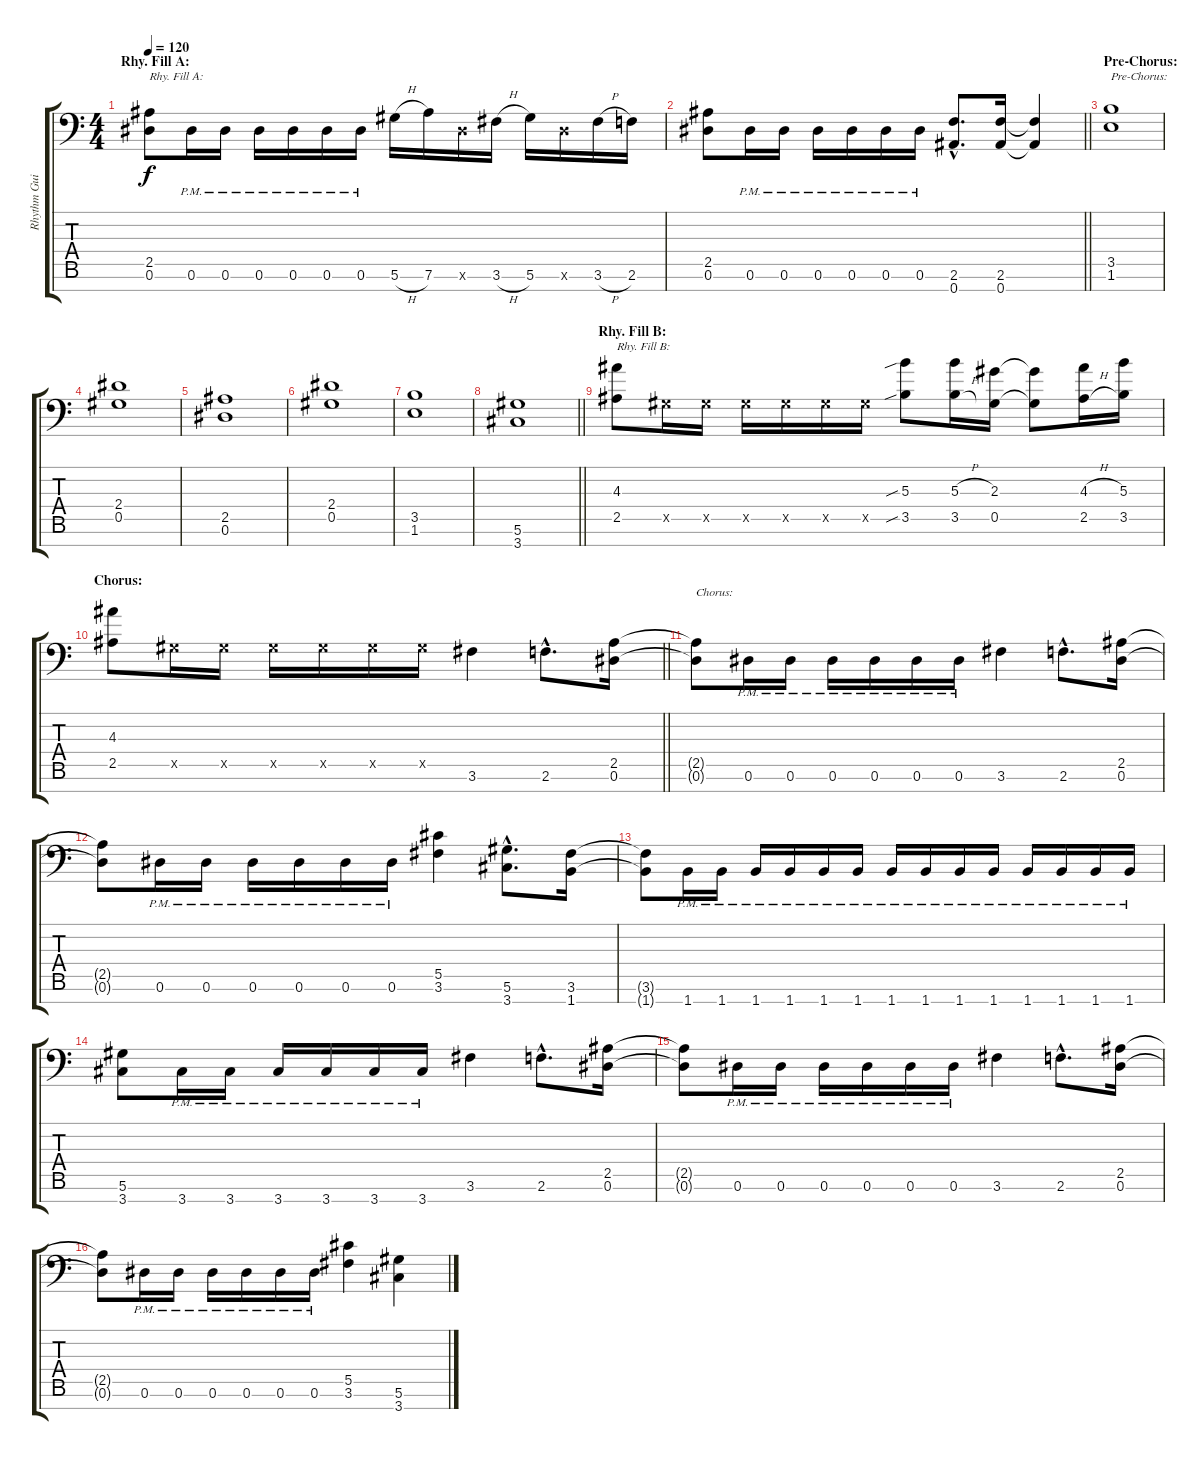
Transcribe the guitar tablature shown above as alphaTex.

\track ("Rhythm Guitar II" "Rhythm Gui") {instrument distortionguitar}
\staff {score tabs}
\tuning (Eb4 Bb3 Gb3 Db3 Ab2 Eb2 Bb1) {hide}
\ts (4 4)
\section ("" "Rhy. Fill A:")
\tempo 120
\clef f4
\ks c
(2.5 0.6).8{txt "Rhy. Fill A:" dy f} 0.6{pm}.16 0.6{pm}.16 0.6{pm}.16 0.6{pm}.16 0.6{pm}.16 0.6{pm}.16 5.6{h}.16 7.6.16 0.6{x}.16 3.6{h}.16 5.6.16 0.6{x}.16 3.6{h}.16 2.6.16 |
\barLineRight lightlight
(2.5 0.6).8 0.6{pm}.16 0.6{pm}.16 0.6{pm}.16 0.6{pm}.16 0.6{pm}.16 0.6{pm}.16 (2.6{hac} 0.7{hac}).8{d} (2.6 0.7).16 (2.6{t} 0.7{t}).4 |
\section ("" "Pre-Chorus:")
(3.5 1.6).1{txt "Pre-Chorus:"} |
(2.4 0.5).1 |
(2.5 0.6).1 |
(2.4 0.5).1 |
(3.5 1.6).1 |
\barLineRight lightlight
(5.6 3.7).1 |
\section ("" "Rhy. Fill B:")
(4.3 2.5).8{txt "Rhy. Fill B:"} 0.5{x}.16 0.5{x}.16 0.5{x}.16 0.5{x}.16 0.5{x}.16 0.5{x}.16 (5.3{sib} 3.5{sib}).8 (5.3{h} 3.5{h}).16 (2.3 0.5).16 (2.3{t} 0.5{t}).8 (4.3{h} 2.5{h}).16 (5.3 3.5).16 |
\section ("" "Chorus:")
\barLineRight lightlight
(4.3 2.5).8 0.5{x}.16 0.5{x}.16 0.5{x}.16 0.5{x}.16 0.5{x}.16 0.5{x}.16 3.6.4 2.6{hac}.8{d} (2.5 0.6).16 |
(2.5{t} 0.6{t}).8{txt "Chorus:"} 0.6{pm}.16 0.6{pm}.16 0.6{pm}.16 0.6{pm}.16 0.6{pm}.16 0.6{pm}.16 3.6.4 2.6{hac}.8{d} (2.5 0.6).16 |
(2.5{t} 0.6{t}).8 0.6{pm}.16 0.6{pm}.16 0.6{pm}.16 0.6{pm}.16 0.6{pm}.16 0.6{pm}.16 (5.5 3.6).4 (5.6{hac} 3.7{hac}).8{d} (3.6 1.7).16 |
(3.6{t} 1.7{t}).8 1.7{pm}.16 1.7{pm}.16 1.7{pm}.16 1.7{pm}.16 1.7{pm}.16 1.7{pm}.16 1.7{pm}.16 1.7{pm}.16 1.7{pm}.16 1.7{pm}.16 1.7{pm}.16 1.7{pm}.16 1.7{pm}.16 1.7{pm}.16 |
(5.6 3.7).8 3.7{pm}.16 3.7{pm}.16 3.7{pm}.16 3.7{pm}.16 3.7{pm}.16 3.7{pm}.16 3.6.4 2.6{hac}.8{d} (2.5 0.6).16 |
(2.5{t} 0.6{t}).8 0.6{pm}.16 0.6{pm}.16 0.6{pm}.16 0.6{pm}.16 0.6{pm}.16 0.6{pm}.16 3.6.4 2.6{hac}.8{d} (2.5 0.6).16 |
(2.5{t} 0.6{t}).8 0.6{pm}.16 0.6{pm}.16 0.6{pm}.16 0.6{pm}.16 0.6{pm}.16 0.6{pm}.16 (5.5 3.6).4 (5.6 3.7).4
